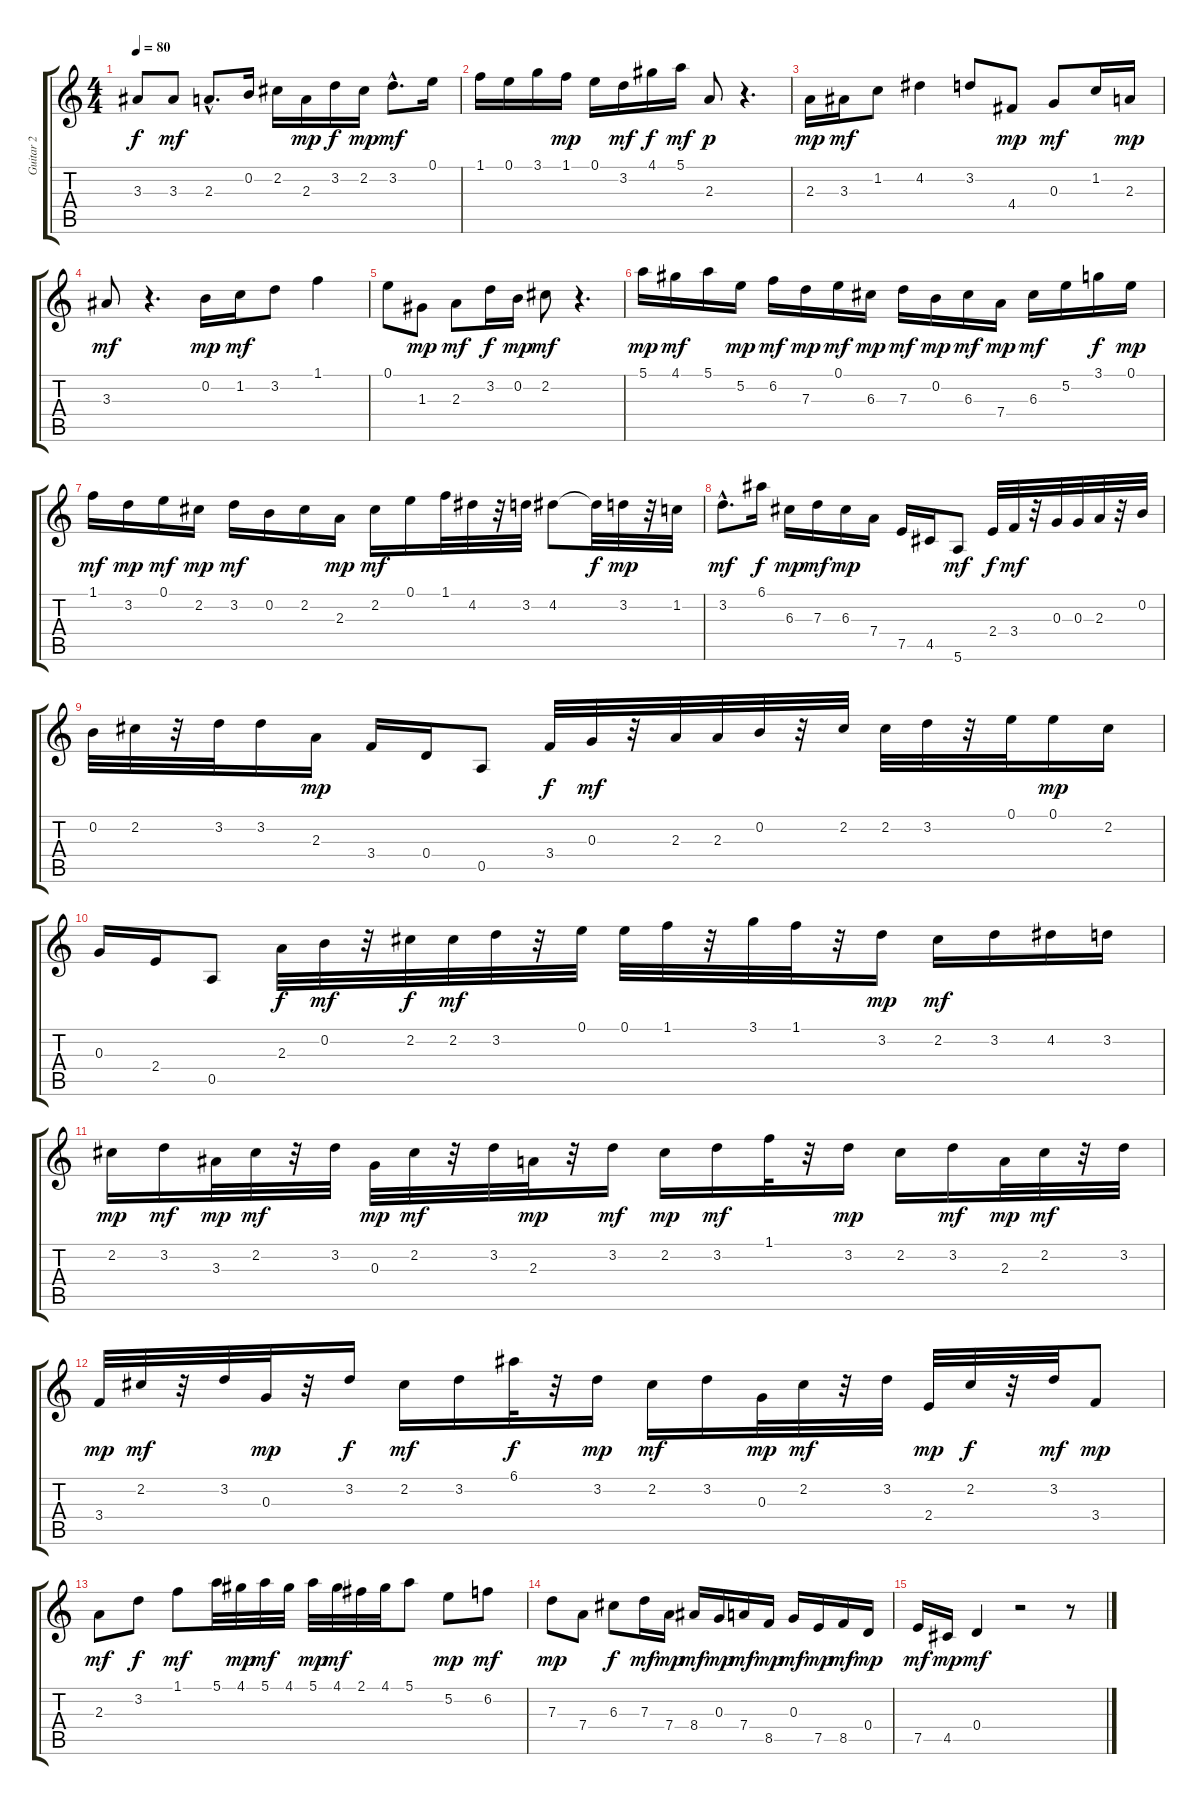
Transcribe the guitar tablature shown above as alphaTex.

\track ("Guitar 2" "Guitar 2") {instrument acousticguitarnylon}
\staff {score tabs}
\tuning (E4 B3 G3 D3 A2 E2) {hide}
\ts (4 4)
\tempo 80
\clef g2
\ks c
3.3.8{dy f} 3.3.8{dy mf} 2.3{hac}.8{d} 0.2.16 2.2.16 2.3.16{dy mp} 3.2.16{dy f} 2.2.16{dy mp} 3.2{hac}.8{d dy mf} 0.1.16 |
1.1.16 0.1.16 3.1.16 1.1.16{dy mp} 0.1.16 3.2.16{dy mf} 4.1.16{dy f} 5.1.16{dy mf} 2.3.8{dy p} r.4{d} |
2.3.16{dy mp} 3.3.16{dy mf} 1.2.8 4.2.4 3.2.8 4.4.8{dy mp} 0.3.8{dy mf} 1.2.16 2.3.16{dy mp} |
3.3.8{dy mf} r.4{d} 0.2.16{dy mp} 1.2.16{dy mf} 3.2.8 1.1.4 |
0.1.8 1.3.8{dy mp} 2.3.8{dy mf} 3.2.16{dy f} 0.2.16{dy mp} 2.2.8{dy mf} r.4{d} |
5.1.16{dy mp} 4.1.16{dy mf} 5.1.16 5.2.16{dy mp} 6.2.16{dy mf} 7.3.16{dy mp} 0.1.16{dy mf} 6.3.16{dy mp} 7.3.16{dy mf} 0.2.16{dy mp} 6.3.16{dy mf} 7.4.16{dy mp} 6.3.16{dy mf} 5.2.16 3.1.16{dy f} 0.1.16{dy mp} |
1.1.16{dy mf} 3.2.16{dy mp} 0.1.16{dy mf} 2.2.16{dy mp} 3.2.16{dy mf} 0.2.16 2.2.16 2.3.16{dy mp} 2.2.16{dy mf} 0.1.16 1.1.32 4.2.32 r.32 3.2.32 4.2.8 4.2{t}.32{dy f} 3.2.32{dy mp} r.32 1.2.32 |
3.2{hac}.8{d dy mf} 6.1.16{dy f} 6.3.16{dy mp} 7.3.16{dy mf} 6.3.16{dy mp} 7.4.16 7.5.16 4.5.16 5.6.8{dy mf} 2.4.32{dy f} 3.4.32{dy mf} r.32 0.3.32 0.3.32 2.3.32 r.32 0.2.32 |
0.2.32 2.2.32 r.32 3.2.32 3.2.16 2.3.16{dy mp} 3.4.16 0.4.16 0.5.8 3.4.32{dy f} 0.3.32{dy mf} r.32 2.3.32 2.3.32 0.2.32 r.32 2.2.32 2.2.32 3.2.32 r.32 0.1.32 0.1.16{dy mp} 2.2.16 |
0.3.16 2.4.16 0.5.8 2.3.32{dy f} 0.2.32{dy mf} r.32 2.2.32{dy f} 2.2.32{dy mf} 3.2.32 r.32 0.1.32 0.1.32 1.1.32 r.32 3.1.32 1.1.32 r.32 3.2.16{dy mp} 2.2.16{dy mf} 3.2.16 4.2.16 3.2.16 |
2.2.16{dy mp} 3.2.16{dy mf} 3.3.32{dy mp} 2.2.32{dy mf} r.32 3.2.32 0.3.32{dy mp} 2.2.32{dy mf} r.32 3.2.32 2.3.32{dy mp} r.32 3.2.16{dy mf} 2.2.16{dy mp} 3.2.16{dy mf} 1.1.32 r.32 3.2.16{dy mp} 2.2.16 3.2.16{dy mf} 2.3.32{dy mp} 2.2.32{dy mf} r.32 3.2.32 |
3.4.32{dy mp} 2.2.32{dy mf} r.32 3.2.32 0.3.32{dy mp} r.32 3.2.16{dy f} 2.2.16{dy mf} 3.2.16 6.1.32{dy f} r.32 3.2.16{dy mp} 2.2.16{dy mf} 3.2.16 0.3.32{dy mp} 2.2.32{dy mf} r.32 3.2.32 2.4.32{dy mp} 2.2.32{dy f} r.32 3.2.32{dy mf} 3.4.8{dy mp} |
2.3.8{dy mf} 3.2.8{dy f} 1.1.8{dy mf} 5.1.32 4.1.32{dy mp} 5.1.32{dy mf} 4.1.32 5.1.32{dy mp} 4.1.32{dy mf} 2.1.32 4.1.32 5.1.8 5.2.8{dy mp} 6.2.8{dy mf} |
7.3.8{dy mp} 7.4.8 6.3.8{dy f} 7.3.16{dy mf} 7.4.16{dy mp} 8.4.16{dy mf} 0.3.16{dy mp} 7.4.16{dy mf} 8.5.16{dy mp} 0.3.16{dy mf} 7.5.16{dy mp} 8.5.16{dy mf} 0.4.16{dy mp} |
7.5.16{dy mf} 4.5.16{dy mp} 0.4.4{dy mf} r.2 r.8
